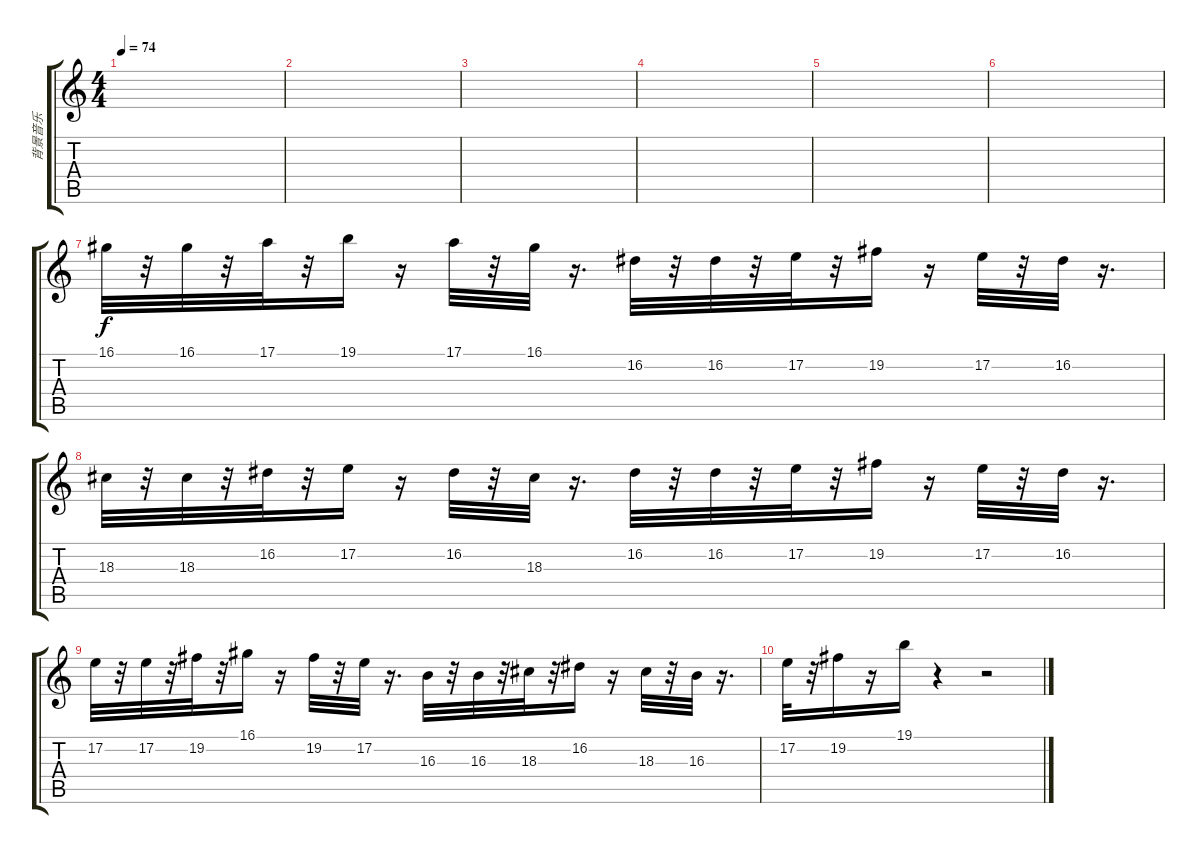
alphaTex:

\track ("背景音乐" "背景音乐") {instrument piccolo}
\staff {score tabs}
\tuning (E4 B3 G3 D3 A2 E2) {hide}
\ts (4 4)
\tempo 74
\clef g2
\ks c
|
|
|
|
|
|
16.1.32 r.32 16.1.32 r.32 17.1.32 r.32 19.1.16 r.16 17.1.32 r.32 16.1.32 r.16{d} 16.2.32 r.32 16.2.32 r.32 17.2.32 r.32 19.2.16 r.16 17.2.32 r.32 16.2.32 r.16{d} |
18.3.32 r.32 18.3.32 r.32 16.2.32 r.32 17.2.16 r.16 16.2.32 r.32 18.3.32 r.16{d} 16.2.32 r.32 16.2.32 r.32 17.2.32 r.32 19.2.16 r.16 17.2.32 r.32 16.2.32 r.16{d} |
17.2.32 r.32 17.2.32 r.32 19.2.32 r.32 16.1.16 r.16 19.2.32 r.32 17.2.32 r.16{d} 16.3.32 r.32 16.3.32 r.32 18.3.32 r.32 16.2.16 r.16 18.3.32 r.32 16.3.32 r.16{d} |
17.2.32 r.32 19.2.16 r.16 19.1.16 r.4 r.2
